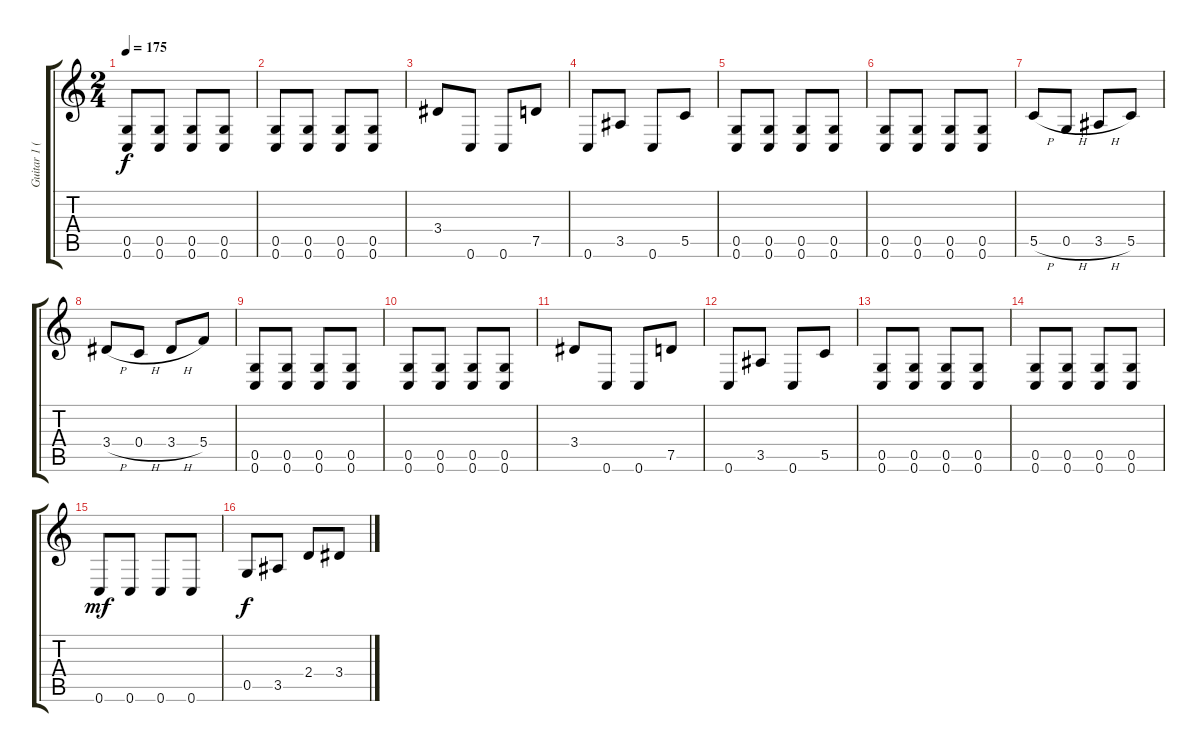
\track ("Guitar 1 (Hipa)" "Guitar 1 (") {instrument distortionguitar}
\staff {score tabs}
\tuning (D4 A3 F3 C3 G2 C2) {hide}
\ts (2 4)
\tempo 175
\clef g2
\ks c
(0.5 0.6).8{dy f} (0.5 0.6).8 (0.5 0.6).8 (0.5 0.6).8 |
(0.5 0.6).8 (0.5 0.6).8 (0.5 0.6).8 (0.5 0.6).8 |
3.4.8 0.6.8 0.6.8 7.5.8 |
0.6.8 3.5.8 0.6.8 5.5.8 |
(0.5 0.6).8 (0.5 0.6).8 (0.5 0.6).8 (0.5 0.6).8 |
(0.5 0.6).8 (0.5 0.6).8 (0.5 0.6).8 (0.5 0.6).8 |
5.5{h}.8 0.5{h}.8 3.5{h}.8 5.5.8 |
3.4{h}.8 0.4{h}.8 3.4{h}.8 5.4.8 |
(0.5 0.6).8 (0.5 0.6).8 (0.5 0.6).8 (0.5 0.6).8 |
(0.5 0.6).8 (0.5 0.6).8 (0.5 0.6).8 (0.5 0.6).8 |
3.4.8 0.6.8 0.6.8 7.5.8 |
0.6.8 3.5.8 0.6.8 5.5.8 |
(0.5 0.6).8 (0.5 0.6).8 (0.5 0.6).8 (0.5 0.6).8 |
(0.5 0.6).8 (0.5 0.6).8 (0.5 0.6).8 (0.5 0.6).8 |
0.6.8{dy mf} 0.6.8 0.6.8 0.6.8 |
0.5.8{dy f} 3.5.8 2.4.8 3.4.8
